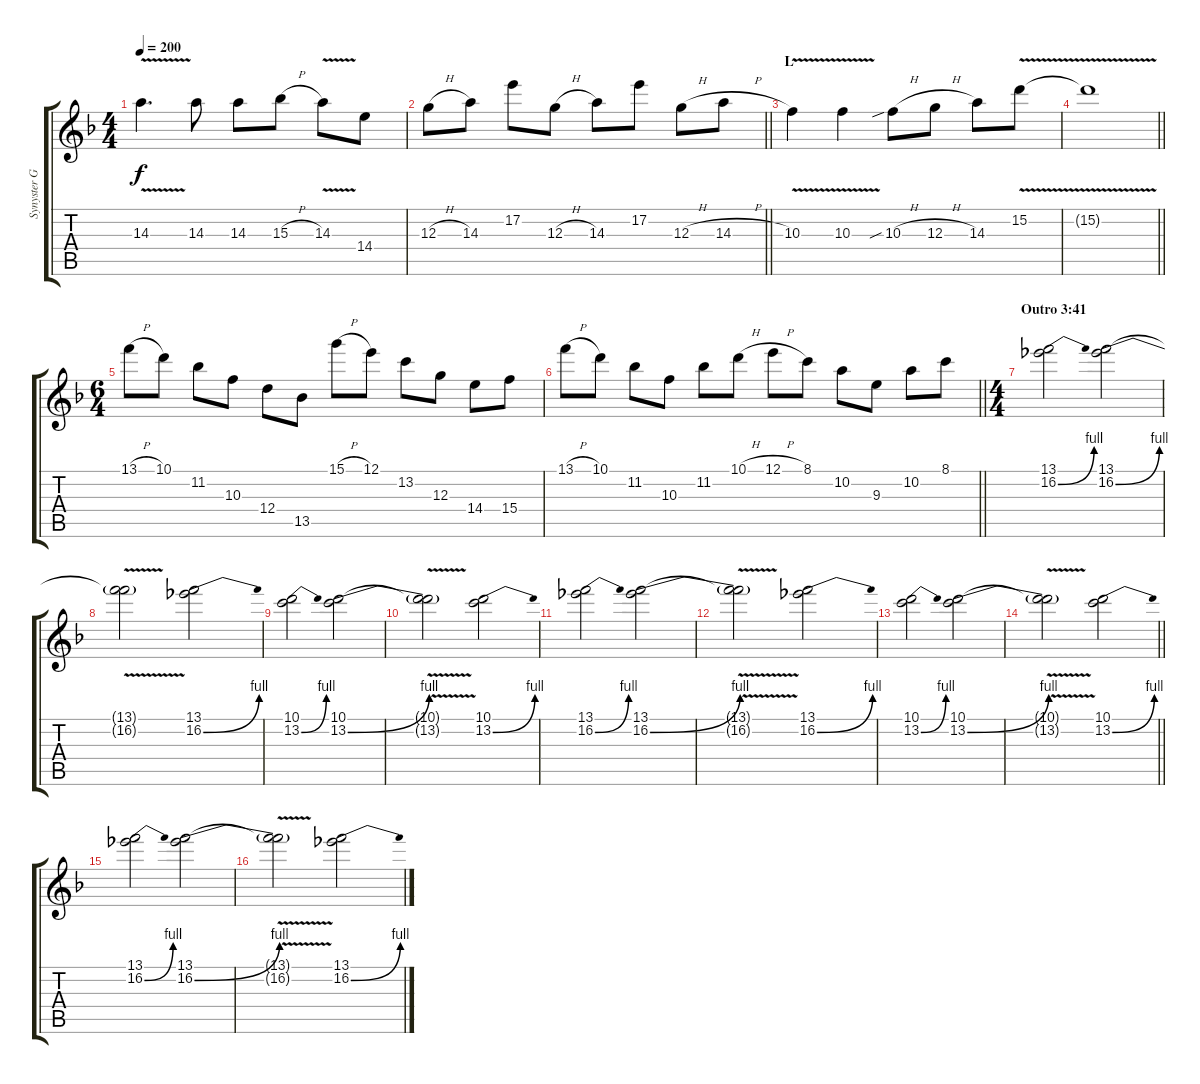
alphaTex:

\track ("Synyster Gates (Lead) II" "Synyster G") {instrument overdrivenguitar}
\staff {score tabs}
\tuning (E4 B3 G3 D3 A2 D2) {hide}
\ts (4 4)
\tempo 200
\clef g2
\ks f
14.3{v t}.4{d dy f} 14.3.8 14.3.8 15.3{h}.8 14.3{v}.8 14.4.8 |
\barLineRight lightlight
12.3{h}.8 14.3.8 17.2.8 12.3{h}.8 14.3.8 17.2.8 12.3{h}.8 14.3{h}.8 |
\section ("" "L")
10.3{v}.4 10.3{v}.4 10.3{sib h}.8 12.3{h}.8 14.3.8 15.2{v}.8 |
\barLineRight lightlight
15.2{v t}.1 |
\ts (6 4)
\section ("" "")
13.1{h}.8 10.1.8 11.2.8 10.3.8 12.4.8 13.5.8 15.1{h}.8 12.1.8 13.2.8 12.3.8 14.4.8 15.4.8 |
\barLineRight lightlight
13.1{h}.8 10.1.8 11.2.8 10.3.8 11.2.8 10.1{h}.8 12.1{h}.8 8.1.8 10.2.8 9.3.8 10.2.8 8.1.8 |
\ts (4 4)
\section ("" "Outro 3:41")
(13.1 16.2{be (bend 0 0 60 4)}).2 (13.1 16.2{be (bend 0 0 60 4)}).2 |
(13.1{v t} 16.2{v t}).2 (13.1 16.2{be (bend 0 0 60 4)}).2 |
(10.1 13.2{be (bend 0 0 60 4)}).2 (10.1 13.2{be (bend 0 0 60 4)}).2 |
(10.1{v t} 13.2{v t}).2 (10.1 13.2{be (bend 0 0 60 4)}).2 |
(13.1 16.2{be (bend 0 0 60 4)}).2 (13.1 16.2{be (bend 0 0 60 4)}).2 |
(13.1{v t} 16.2{v t}).2 (13.1 16.2{be (bend 0 0 60 4)}).2 |
(10.1 13.2{be (bend 0 0 60 4)}).2 (10.1 13.2{be (bend 0 0 60 4)}).2 |
\barLineRight lightlight
(10.1{v t} 13.2{v t}).2 (10.1 13.2{be (bend 0 0 60 4)}).2 |
\section ("" "")
(13.1 16.2{be (bend 0 0 60 4)}).2 (13.1 16.2{be (bend 0 0 60 4)}).2 |
(13.1{v t} 16.2{v t}).2 (13.1 16.2{be (bend 0 0 60 4)}).2
